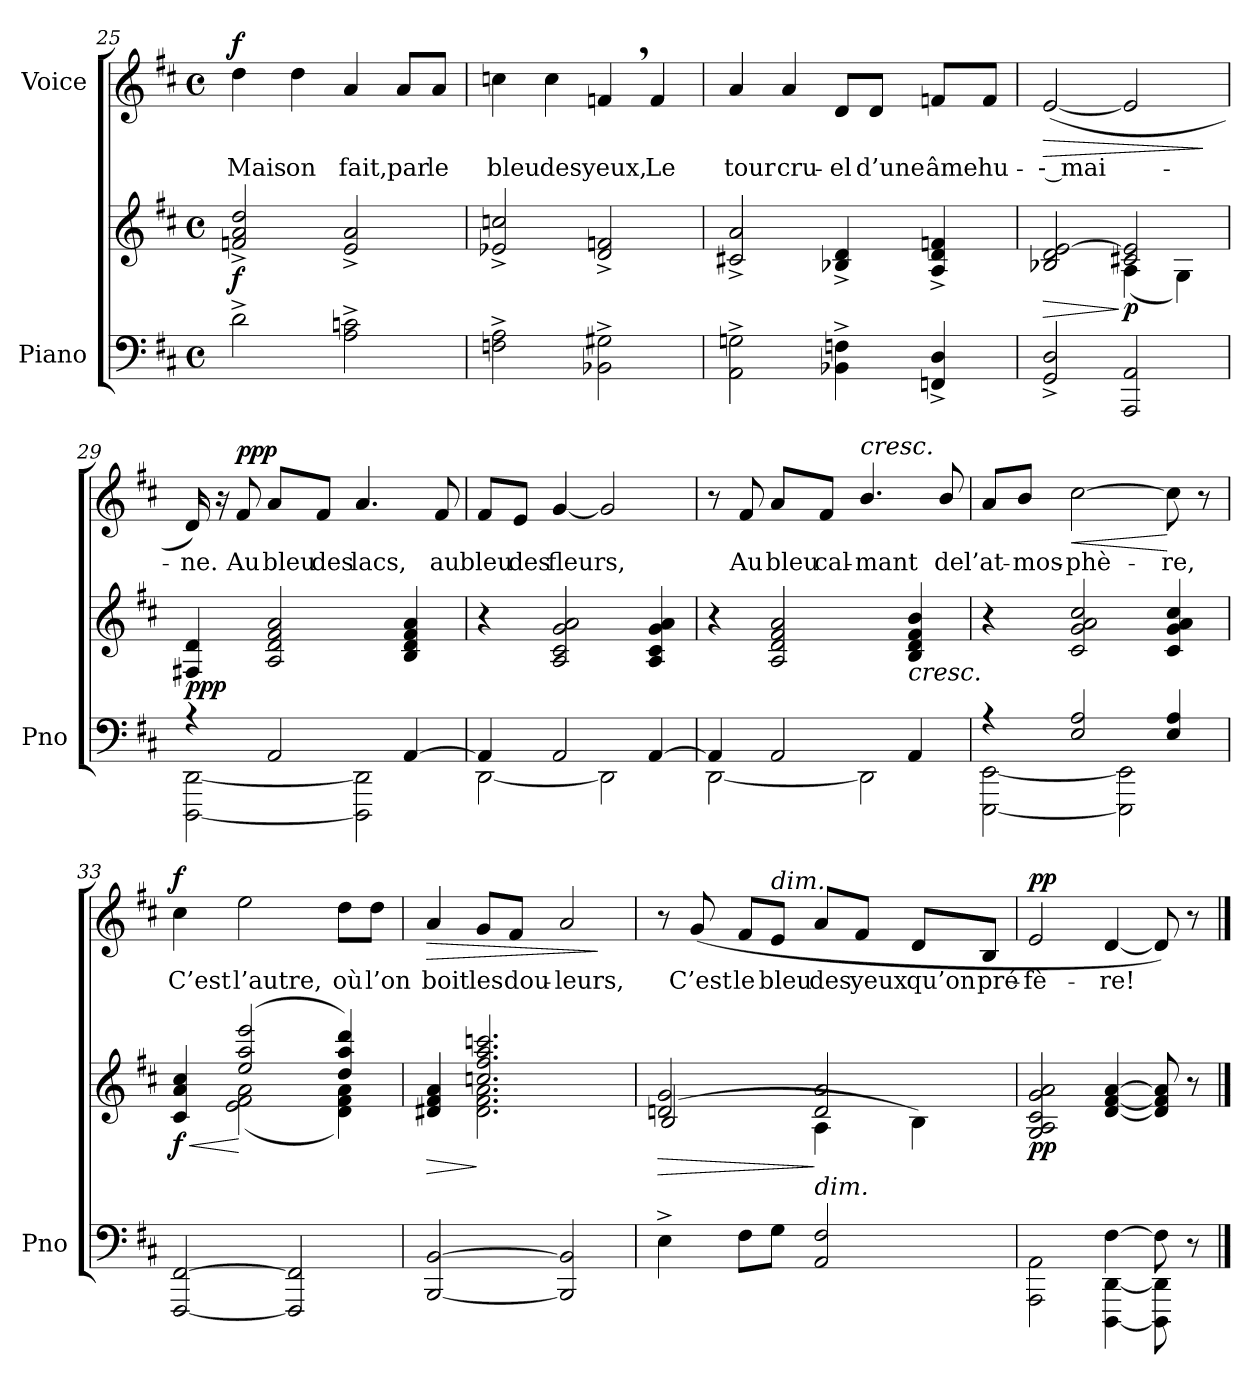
**kern	**kern	**dynam	**kern	**text	**dynam
*part2	*part2	*part2	*part1	*part1	*part1
*staff3	*staff2	*staff2/3	*staff1	*staff1	*staff1
*I"Piano	*	*	*I"Voice	*	*
*I'Pno	*	*	*	*	*
*clefF4	*clefG2	*	*clefG2	*	*
*k[f#c#]	*k[f#c#]	*	*k[f#c#]	*	*
*M4/4	*M4/4	*	*M4/4	*	*
*met(c)	*met(c)	*	*met(c)	*	*
=25	=25	=25	=25	=25	=25
!	!	!LO:DY:b	!	!	!LO:DY:a
2d^\	2fn/^ 2a/^ 2dd/^	f	4dd\	Mais	f
.	.	.	4dd\	on	.
2A\^ 2cn\^	2e/^ 2a/^	.	4a/	fait,	.
.	.	.	8a/L	par	.
.	.	.	8a/J	le	.
=26	=26	=26	=26	=26	=26
2Fn\^ 2A\^	2e-X/^ 2ccn/^	.	4ccn\	bleu	.
.	.	.	4cc\	des	.
2BB-X\^ 2G#X\^	2d/^ 2fn/^	.	4fn,/	yeux,	.
.	.	.	4f/	Le	.
=27	=27	=27	=27	=27	=27
2AA\^ 2Gn\^	2c#X/^ 2a/^	.	4a/	tour	.
.	.	.	4a/	cru-	.
4BB-X\^ 4Fn\^	4B-X/^ 4d/^	.	8d/L	-el	.
.	.	.	8d/J	d’une	.
4FFn/^ 4D/^	4A/^ 4d/^ 4fn/^	.	8fn/L	âme	.
.	.	.	8f/J	hu-	.
=28	=28	=28	=28	=28	=28
!	!	!LO:HP:b	!	!	!LO:HP:b
*	*^	*	*	*	*
2GG/^ 2D/^	2B-X/ 2d/ [2e/	2ryy	>	(>[2e/	-- mai-	>
!	!	!	!LO:DY:n=1:b	!	!	!
2AAA/ 2AA/	2c#X/ 2e/]	(4A\	] p	2e/]	.	.
.	.	4G\)	.	.	.	.
*	*v	*v	*	*	*	*
.	.	.	.	.	]
=29	=29	=29	=29	=29	=29
*^	*	*	*	*	*
!	!	!	!LO:DY:b	!	!	!
4r	[2DDD\ [2DD\	4F#X/ 4d/	ppp	16d/)	-ne.	.
.	.	.	.	16r	.	.
!	!	!	!	!	!	!LO:DY:a
.	.	.	.	8f#/	Au	ppp
2AA/	.	2A/ 2d/ 2f#/ 2a/	.	8a/L	bleu	.
.	.	.	.	8f#/J	des	.
.	2DDD\] 2DD\]	.	.	4.a/	lacs,	.
[4AA/	.	4B/ 4d/ 4f#/ 4a/	.	.	.	.
.	.	.	.	8f#/	au	.
=30	=30	=30	=30	=30	=30	=30
4AA/]	[2DD\	4r	.	8f#/L	bleu	.
.	.	.	.	8e/J	des	.
2AA/	.	2A/ 2c#/ 2g/ 2a/	.	[4g/	fleurs,	.
.	2DD\]	.	.	2g/]	.	.
[4AA/	.	4A/ 4c#/ 4g/ 4a/	.	.	.	.
=31	=31	=31	=31	=31	=31	=31
4AA/]	[2DD\	4r	.	8r	.	.
.	.	.	.	8f#/	Au	.
2AA/	.	2A/ 2d/ 2f#/ 2a/	.	8a/L	bleu	.
.	.	.	.	8f#/J	cal-	.
!	!	!	!	!LO:TX:a:i:t=cresc.	!	!
.	2DD\]	.	.	4.b/	-mant	.
!	!	!LO:TX:b:i:t=cresc.	!	!	!	!
4AA/	.	4B/ 4d/ 4f#/ 4b/	.	.	.	.
.	.	.	.	8b/	de	.
=32	=32	=32	=32	=32	=32	=32
4r	[2EEE\ [2EE\	4r	.	8a/L	l’at-	.
.	.	.	.	8b/J	-mos-	.
!	!	!	!	!	!	!LO:HP:b
2E/ 2A/	.	2c#/ 2g/ 2a/ 2cc#/	.	[2cc#\	-phè-	<
.	2EEE\] 2EE\]	.	.	.	.	.
4E/ 4A/	.	4c#/ 4g/ 4a/ 4cc#/	.	8cc#\]	-re,	[
.	.	.	.	8r	.	.
*v	*v	*	*	*	*	*
=33	=33	=33	=33	=33	=33
!	!	!LO:HP:b	!	!	!
*	*^	*	*	*	*
!	!	!	!LO:DY:n=1:b	!	!	!LO:DY:a
[2FFF#/ [2FF#/	4c#/ 4a/ 4cc#/	4ryy	< f	4cc#\	C’est	f
.	(2ee/ 2aa/ 2eee/	(2e\ 2f#\ 2a\	[	2ee\	l’autre,	.
2FFF#/] 2FF#/]	.	.	.	.	.	.
.	4dd/ 4aa/ 4ddd/)	4d\ 4f#\ 4a\)	.	8dd\L	où	.
.	.	.	.	8dd\J	l’on	.
=34	=34	=34	=34	=34	=34	=34
!	!	!	!LO:HP:b	!	!	!LO:HP:b
[2BBB/ [2BB/	4d#X/ 4f#/ 4a/	4ryy	>	4a/	boit	>
.	2.ccn/ 2.ff#/ 2.aa/ 2.cccn/	2.d#\ 2.f#\ 2.a\	]	8g/L	les	.
.	.	.	.	8f#/J	dou-	.
2BBB/] 2BB/]	.	.	.	2a/	-leurs,	.
*	*v	*v	*	*	*	*
.	.	.	.	.	]
=35	=35	=35	=35	=35	=35
!	!	!LO:HP:b	!	!	!
*	*^	*	*	*	*
4E^\	2dn/ 2g/	(<2B/	>	8r	.	.
.	.	.	.	(8g/	C’est	.
8F#\L	.	.	.	8f#/L	le	.
!	!	!	!	!LO:TX:a:i:t=dim.	!	!
8G\J	.	.	.	8e/J	bleu	.
!	!LO:TX:b:i:t=dim.	!	!	!	!	!
2AA/ 2F#/	2d/ 2a/	4A\	]	8a/L	des	.
.	.	.	.	8f#/J	yeux	.
.	.	4B\)	.	8d/L	qu’on	.
.	.	.	.	8B/J	pré-	.
*	*v	*v	*	*	*	*
=36	=36	=36	=36	=36	=36
*^	*	*	*	*	*
!	!	!	!LO:DY:b	!	!	!LO:DY:a
2ryy	2AAA\ 2AA\	2G/ 2A/ 2c#/ 2g/ 2a/	pp	2e/	-fè-	pp
[4F#\	[4DDD\ [<4DD\	[4d/ [4f#/ [4a/	.	[4d/	-re!	.
8F#\]	8DDD\] 8DD\]	8d/] 8f#/] 8a/]	.	8d/])	.	.
8ryy	8r	8r	.	8r	.	.
*v	*v	*	*	*	*	*
==	==	==	==	==	==
*-	*-	*-	*-	*-	*-
